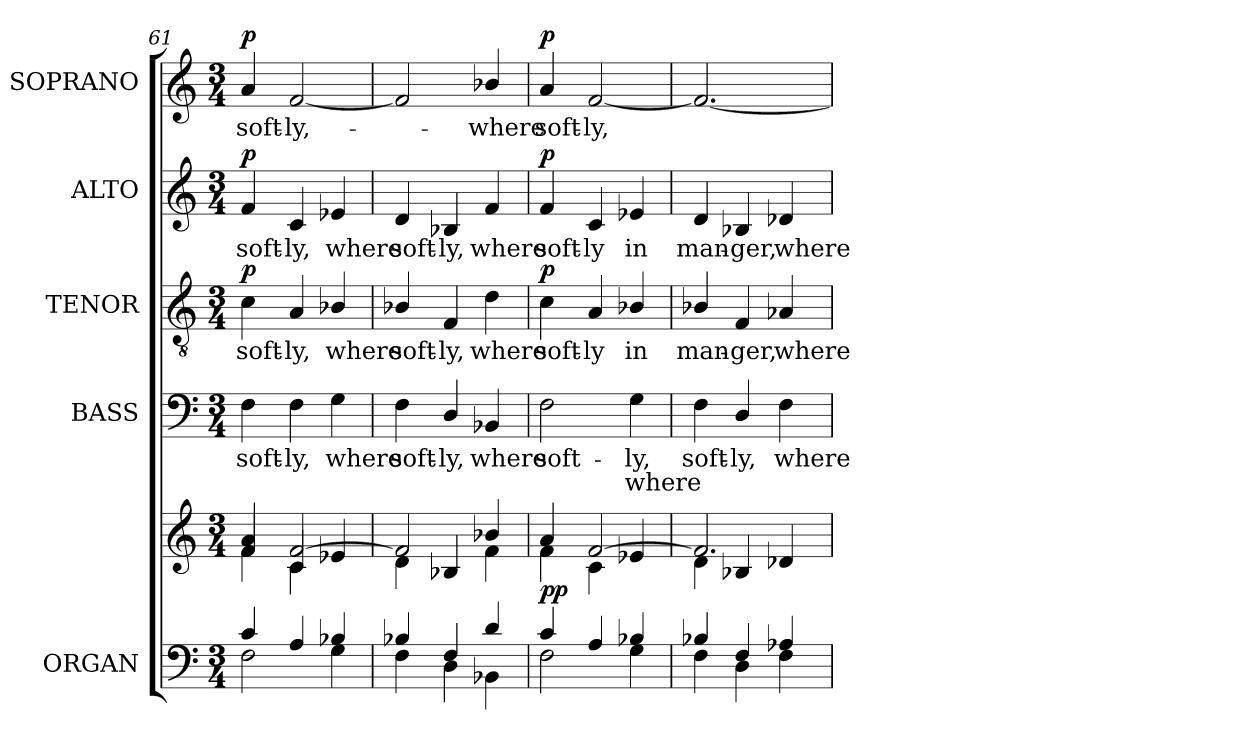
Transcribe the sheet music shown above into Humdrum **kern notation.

**kern	**kern	**dynam	**kern	**text	**text	**kern	**text	**dynam	**kern	**text	**dynam	**kern	**text	**dynam
*part5	*part5	*part5	*part4	*part4	*part4	*part3	*part3	*part3	*part2	*part2	*part2	*part1	*part1	*part1
*staff6	*staff5	*staff5/6	*staff4	*staff4	*staff4	*staff3	*staff3	*staff3	*staff2	*staff2	*staff2	*staff1	*staff1	*staff1
*I"ORGAN	*	*	*I"BASS	*	*	*I"TENOR	*	*	*I"ALTO	*	*	*I"SOPRANO	*	*
*I'Org.	*	*	*I'B.	*	*	*I'T.	*	*	*I'A.	*	*	*I'S.	*	*
*clefF4	*clefG2	*	*clefF4	*	*	*clefGv2	*	*	*clefG2	*	*	*clefG2	*	*
*	*	*	*	*	*	*ITrd7c12	*	*	*	*	*	*	*	*
*k[]	*k[]	*	*k[]	*	*	*k[]	*	*	*k[]	*	*	*k[]	*	*
*C:	*C:	*	*C:	*	*	*C:	*	*	*C:	*	*	*C:	*	*
*M3/4	*M3/4	*	*M3/4	*	*	*M3/4	*	*	*M3/4	*	*	*M3/4	*	*
=61	=61	=61	=61	=61	=61	=61	=61	=61	=61	=61	=61	=61	=61	=61
*^	*^	*	*	*	*	*	*	*	*	*	*	*	*	*
*	*	*	*^	*	*	*	*	*	*	*	*	*	*	*	*	*
!	!	!	!	!	!	!	!LO:LY:b:color=#000000	!	!	!	!	!	!	!	!	!	!
!	!	!	!	!	!	!	!	!	!	!LO:LY:b:color=#000000	!	!	!	!	!	!	!
!	!	!	!	!	!	!	!	!	!	!	!	!	!LO:LY:b:color=#000000	!	!	!	!
!	!	!	!	!	!	!	!	!	!	!	!	!	!	!	!	!LO:LY:b:color=#000000	!
4ci/	2Fi\	4ai/	4fi\	4fi/	.	4Fi\	soft-	.	4Ci\	soft-	p	4fi/	soft-	p	4ai/	soft-	p
!	!	!	!	!	!	!	!LO:LY:b:color=#000000	!	!	!	!	!	!	!	!	!	!
!	!	!	!	!	!	!	!	!	!	!LO:LY:b:color=#000000	!	!	!	!	!	!	!
!	!	!	!	!	!	!	!	!	!	!	!	!	!LO:LY:b:color=#000000	!	!	!	!
!	!	!	!	!	!	!	!	!	!	!	!	!	!	!	!	!LO:LY:b:color=#000000	!
4Ai/	.	[2fi/	4ci\	4ci/	.	4Fi\	-ly,	.	4AAi/	-ly,	.	4ci/	-ly,	.	[2fi/	-ly,-	.
!	!	!	!	!	!	!	!LO:LY:b:color=#000000	!	!	!	!	!	!	!	!	!	!
!	!	!	!	!	!	!	!	!	!	!LO:LY:b:color=#000000	!	!	!	!	!	!	!
!	!	!	!	!	!	!	!	!	!	!	!	!	!LO:LY:b:color=#000000	!	!	!	!
4B-Xi/	4Gi\	.	4e-Xi/	4ryy	.	4Gi\	where	.	4BB-Xi/	where	.	4e-Xi/	where	.	.	.	.
*	*	*	*v	*v	*	*	*	*	*	*	*	*	*	*	*	*	*
=62	=62	=62	=62	=62	=62	=62	=62	=62	=62	=62	=62	=62	=62	=62	=62	=62
*	*	*	*^	*	*	*	*	*	*	*	*	*	*	*	*	*
!	!	!	!	!	!	!	!LO:LY:b:color=#000000	!	!	!	!	!	!	!	!	!	!
*	*	*	*v	*v	*	*	*	*	*	*	*	*	*	*	*	*	*
*	*	*	*^	*	*	*	*	*	*	*	*	*	*	*	*	*
!	!	!	!	!	!	!	!	!	!	!LO:LY:b:color=#000000	!	!	!	!	!	!	!
*	*	*	*v	*v	*	*	*	*	*	*	*	*	*	*	*	*	*
*	*	*	*^	*	*	*	*	*	*	*	*	*	*	*	*	*
!	!	!	!	!	!	!	!	!	!	!	!	!	!LO:LY:b:color=#000000	!	!	!	!
*	*	*	*v	*v	*	*	*	*	*	*	*	*	*	*	*	*	*
4B-Xi/	4Fi\	2fi/]	4di\	.	4Fi\	soft-	.	4BB-Xi/	soft-	.	4di/	soft-	.	2fi/]	.	.
!	!	!	!	!	!	!LO:LY:b:color=#000000	!	!	!	!	!	!	!	!	!	!
!	!	!	!	!	!	!	!	!	!LO:LY:b:color=#000000	!	!	!	!	!	!	!
!	!	!	!	!	!	!	!	!	!	!	!	!LO:LY:b:color=#000000	!	!	!	!
4Fi/	4Di\	.	4B-Xi/	.	4Di/	-ly,	.	4FFi/	-ly,	.	4B-Xi/	-ly,	.	.	.	.
!	!	!	!	!	!	!LO:LY:b:color=#000000	!	!	!	!	!	!	!	!	!	!
!	!	!	!	!	!	!	!	!	!LO:LY:b:color=#000000	!	!	!	!	!	!	!
!	!	!	!	!	!	!	!	!	!	!	!	!LO:LY:b:color=#000000	!	!	!	!
!	!	!	!	!	!	!	!	!	!	!	!	!	!	!	!LO:LY:b:color=#000000	!
4di/	4BB-Xi\	4b-Xi/	4fi\	.	4BB-Xi/	where	.	4Di\	where	.	4fi/	where	.	4b-Xi/	-where	.
=63	=63	=63	=63	=63	=63	=63	=63	=63	=63	=63	=63	=63	=63	=63	=63	=63
!	!	!	!	!	!	!LO:LY:b:color=#000000	!	!	!	!	!	!	!	!	!	!
!	!	!	!	!	!	!	!	!	!LO:LY:b:color=#000000	!	!	!	!	!	!	!
!	!	!	!	!	!	!	!	!	!	!	!	!LO:LY:b:color=#000000	!	!	!	!
!	!	!	!	!	!	!	!	!	!	!	!	!	!	!	!LO:LY:b:color=#000000	!
4ci/	2Fi\	4ai/	4fi\	p p	2Fi\	soft-	.	4Ci\	soft-	p	4fi/	soft-	p	4ai/	soft-	p
!	!	!	!	!	!	!	!	!	!LO:LY:b:color=#000000	!	!	!	!	!	!	!
!	!	!	!	!	!	!	!	!	!	!	!	!LO:LY:b:color=#000000	!	!	!	!
!	!	!	!	!	!	!	!	!	!	!	!	!	!	!	!LO:LY:b:color=#000000	!
4Ai/	.	[2fi/	4ci\	.	.	.	.	4AAi/	-ly	.	4ci/	-ly	.	[2fi/	-ly,	.
!	!	!	!	!	!	!LO:LY:b:color=#000000	!LO:LY:b:color=#000000	!	!	!	!	!	!	!	!	!
!	!	!	!	!	!	!	!	!	!LO:LY:b:color=#000000	!	!	!	!	!	!	!
!	!	!	!	!	!	!	!	!	!	!	!	!LO:LY:b:color=#000000	!	!	!	!
4B-Xi/	4Gi\	.	4e-Xi/	.	4Gi\	-ly,	where	4BB-Xi/	in	.	4e-Xi/	in	.	.	.	.
=64	=64	=64	=64	=64	=64	=64	=64	=64	=64	=64	=64	=64	=64	=64	=64	=64
!	!	!	!	!	!	!LO:LY:b:color=#000000	!	!	!	!	!	!	!	!	!	!
!	!	!	!	!	!	!	!	!	!LO:LY:b:color=#000000	!	!	!	!	!	!	!
!	!	!	!	!	!	!	!	!	!	!	!	!LO:LY:b:color=#000000	!	!	!	!
4B-Xi/	4Fi\	2.fi/]	4di\	.	4Fi\	soft-	.	4BB-Xi/	man-	.	4di/	man-	.	2.fi/_	.	.
!	!	!	!	!	!	!LO:LY:b:color=#000000	!	!	!	!	!	!	!	!	!	!
!	!	!	!	!	!	!	!	!	!LO:LY:b:color=#000000	!	!	!	!	!	!	!
!	!	!	!	!	!	!	!	!	!	!	!	!LO:LY:b:color=#000000	!	!	!	!
4Fi/	4Di\	.	4B-Xi/	.	4Di/	-ly,	.	4FFi/	-ger,	.	4B-Xi/	-ger,	.	.	.	.
!	!	!	!	!	!	!LO:LY:b:color=#000000	!	!	!	!	!	!	!	!	!	!
!	!	!	!	!	!	!	!	!	!LO:LY:b:color=#000000	!	!	!	!	!	!	!
!	!	!	!	!	!	!	!	!	!	!	!	!LO:LY:b:color=#000000	!	!	!	!
4A-Xi/	4Fi\	.	4d-Xi/	.	4Fi\	where	.	4AA-Xi/	where	.	4d-Xi/	where	.	.	.	.
*v	*v	*	*	*	*	*	*	*	*	*	*	*	*	*	*	*
*	*v	*v	*	*	*	*	*	*	*	*	*	*	*	*	*
=	=	=	=	=	=	=	=	=	=	=	=	=	=	=
*-	*-	*-	*-	*-	*-	*-	*-	*-	*-	*-	*-	*-	*-	*-
